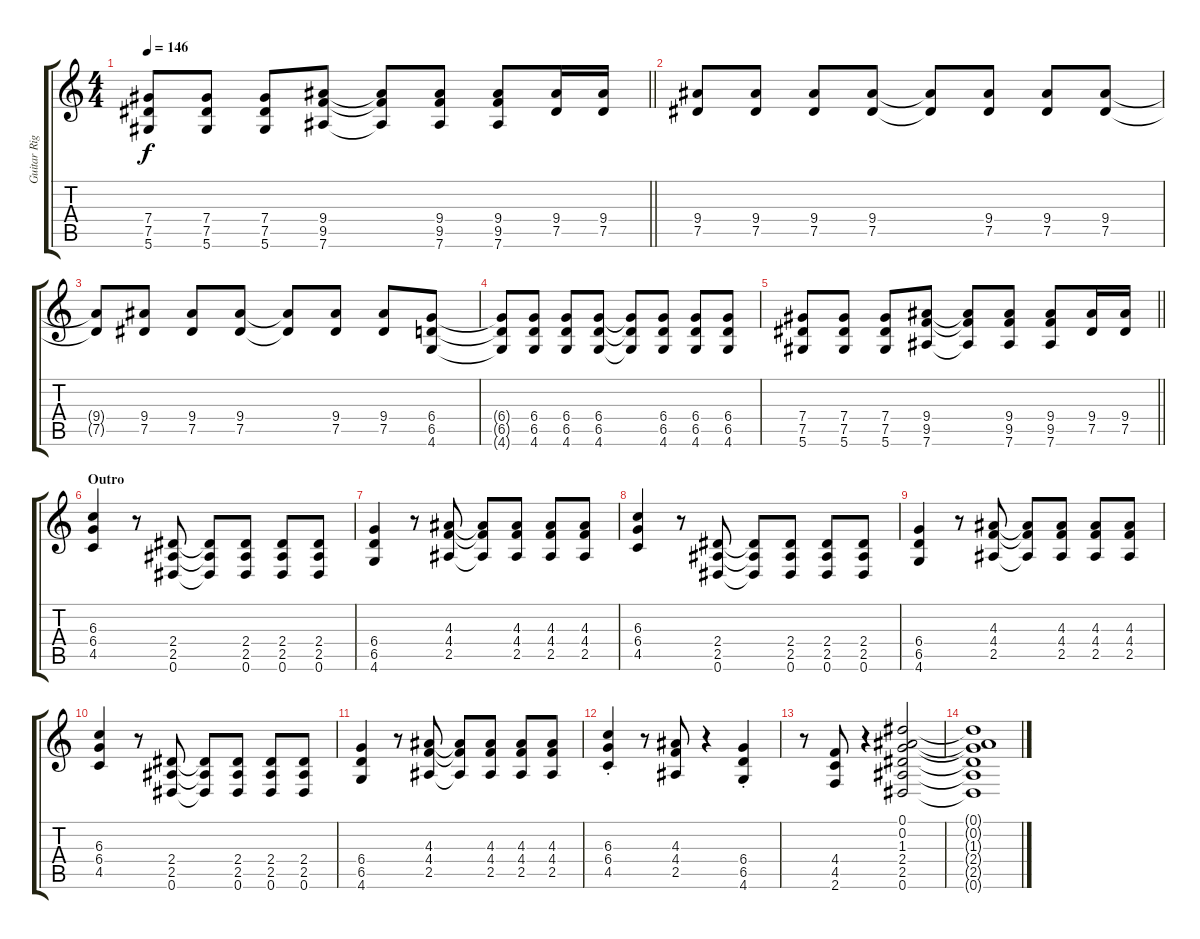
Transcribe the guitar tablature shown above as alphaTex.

\track ("Guitar Right" "Guitar Rig") {instrument overdrivenguitar}
\staff {score tabs}
\tuning (Eb4 Bb3 Gb3 Db3 Ab2 Eb2) {hide}
\ts (4 4)
\tempo 146
\clef g2
\barLineRight lightlight
\ks c
(7.4 7.5 5.6).8{dy f} (7.4 7.5 5.6).8 (7.4 7.5 5.6).8 (9.4 9.5 7.6).8 (9.4{t} 9.5{t} 7.6{t}).8 (9.4 9.5 7.6).8 (9.4 9.5 7.6).8 (9.4 7.5).16 (9.4 7.5).16 |
(9.4 7.5).8 (9.4 7.5).8 (9.4 7.5).8 (9.4 7.5).8 (9.4{t} 7.5{t}).8 (9.4 7.5).8 (9.4 7.5).8 (9.4 7.5).8 |
(9.4{t} 7.5{t}).8 (9.4 7.5).8 (9.4 7.5).8 (9.4 7.5).8 (9.4{t} 7.5{t}).8 (9.4 7.5).8 (9.4 7.5).8 (6.4 6.5 4.6).8 |
(6.4{t} 6.5{t} 4.6{t}).8 (6.4 6.5 4.6).8 (6.4 6.5 4.6).8 (6.4 6.5 4.6).8 (6.4{t} 6.5{t} 4.6{t}).8 (6.4 6.5 4.6).8 (6.4 6.5 4.6).8 (6.4 6.5 4.6).8 |
\barLineRight lightlight
(7.4 7.5 5.6).8 (7.4 7.5 5.6).8 (7.4 7.5 5.6).8 (9.4 9.5 7.6).8 (9.4{t} 9.5{t} 7.6{t}).8 (9.4 9.5 7.6).8 (9.4 9.5 7.6).8 (9.4 7.5).16 (9.4 7.5).16 |
\section ("" "Outro")
(6.3 6.4 4.5).4 r.8 (2.4 2.5 0.6).8 (2.4{t} 2.5{t} 0.6{t}).8 (2.4 2.5 0.6).8 (2.4 2.5 0.6).8 (2.4 2.5 0.6).8 |
(6.4 6.5 4.6).4 r.8 (4.3 4.4 2.5).8 (4.3{t} 4.4{t} 2.5{t}).8 (4.3 4.4 2.5).8 (4.3 4.4 2.5).8 (4.3 4.4 2.5).8 |
(6.3 6.4 4.5).4 r.8 (2.4 2.5 0.6).8 (2.4{t} 2.5{t} 0.6{t}).8 (2.4 2.5 0.6).8 (2.4 2.5 0.6).8 (2.4 2.5 0.6).8 |
(6.4 6.5 4.6).4 r.8 (4.3 4.4 2.5).8 (4.3{t} 4.4{t} 2.5{t}).8 (4.3 4.4 2.5).8 (4.3 4.4 2.5).8 (4.3 4.4 2.5).8 |
(6.3 6.4 4.5).4 r.8 (2.4 2.5 0.6).8 (2.4{t} 2.5{t} 0.6{t}).8 (2.4 2.5 0.6).8 (2.4 2.5 0.6).8 (2.4 2.5 0.6).8 |
(6.4 6.5 4.6).4 r.8 (4.3 4.4 2.5).8 (4.3{t} 4.4{t} 2.5{t}).8 (4.3 4.4 2.5).8 (4.3 4.4 2.5).8 (4.3 4.4 2.5).8 |
(6.3{st} 6.4{st} 4.5{st}).4 r.8 (4.3 4.4 2.5).8 r.4 (6.4{st} 6.5{st} 4.6{st}).4 |
r.8 (4.4 4.5 2.6).8 r.4 (0.1 0.2 1.3 2.4 2.5 0.6).2 |
(0.1{t} 0.2{t} 1.3{t} 2.4{t} 2.5{t} 0.6{t}).1
